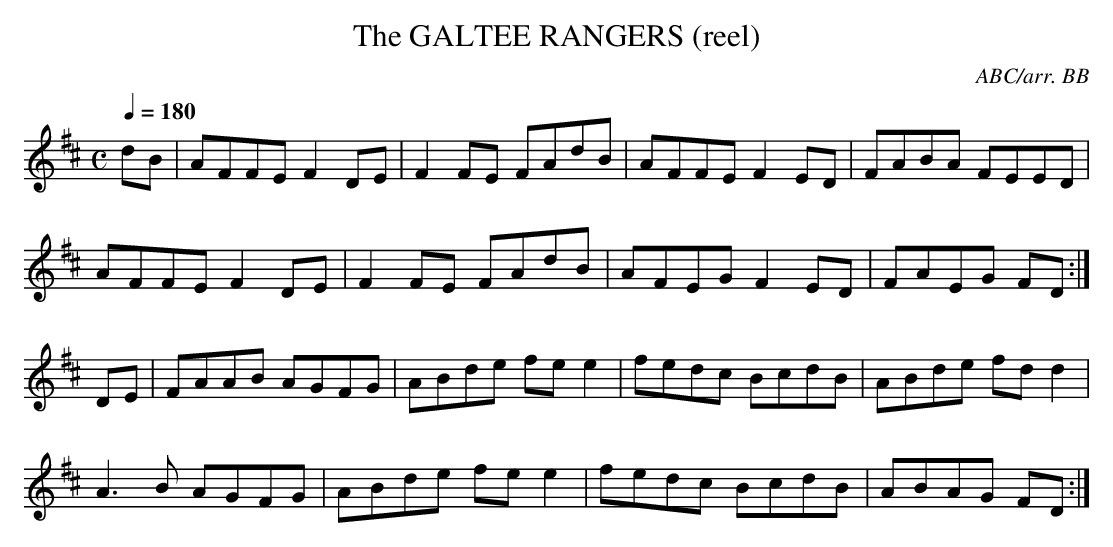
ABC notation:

X:1
T:GALTEE RANGERS (reel), The
C:ABC/arr. BB
L:1/8
M:C
Q:1/4=180
K:D
dB|AFFE F2DE|F2FE FAdB|AFFE F2ED|FABA FEED|
AFFE F2DE|F2FE FAdB|AFEG F2ED|FAEG FD :|
DE|FAAB AGFG|ABde fee2|fedc BcdB|ABde fdd2|
A3B AGFG|ABde fee2|fedc BcdB|ABAG FD:|
